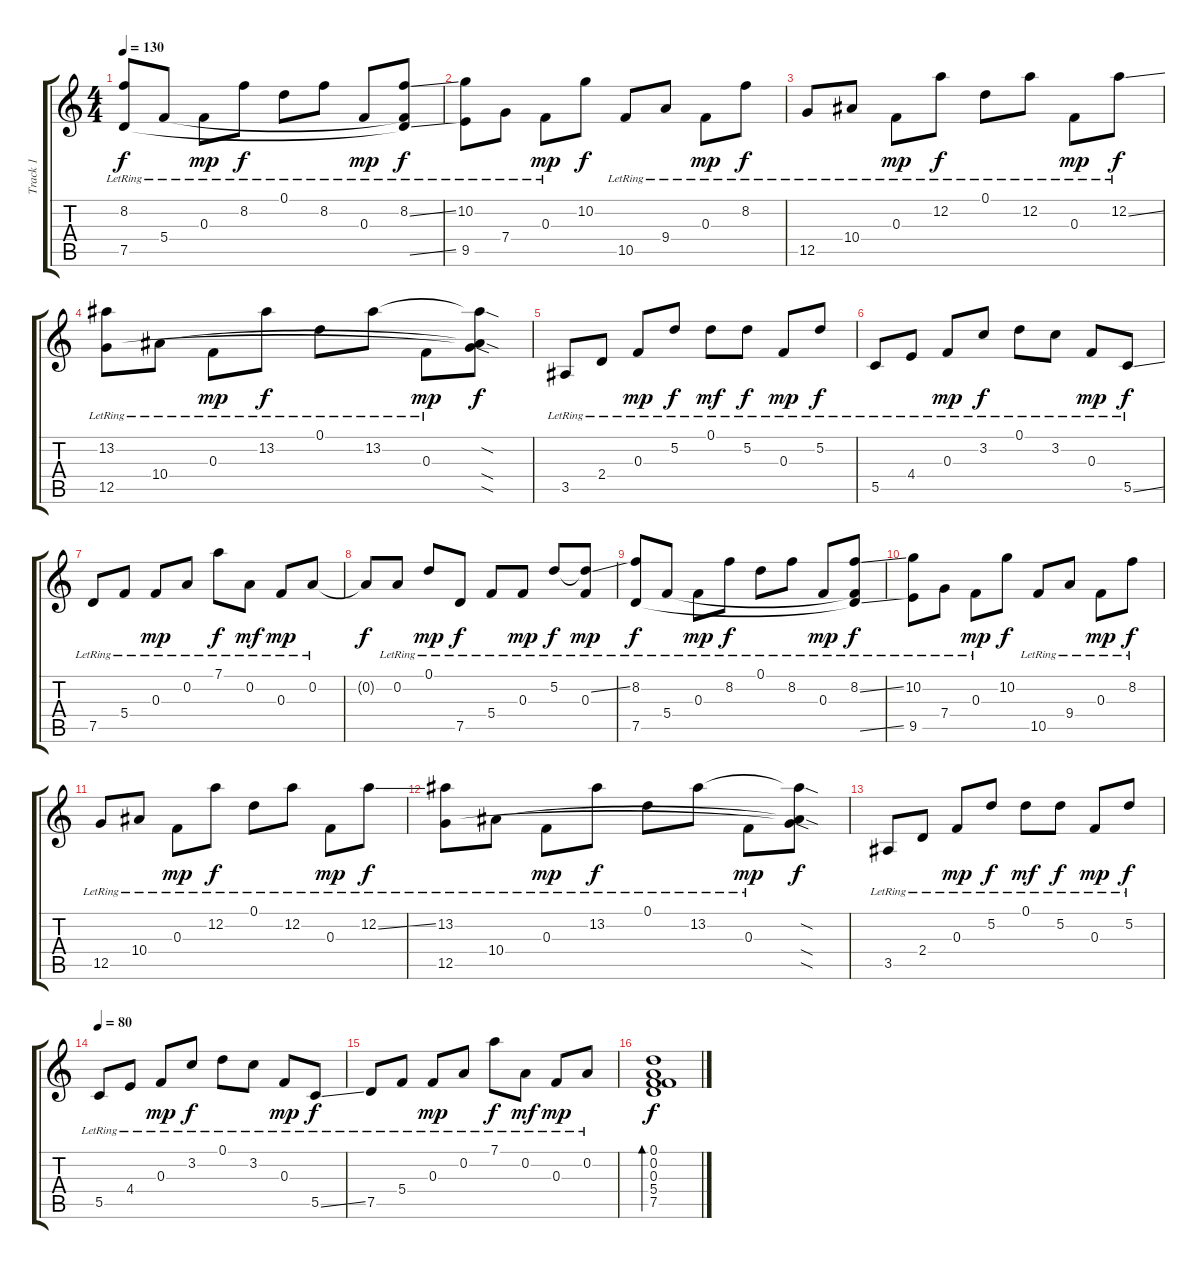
\track ("Track 1" "Track 1") {instrument acousticguitarsteel}
\staff {score tabs}
\tuning (D4 A3 F3 C3 G2 C2) {hide}
\ts (4 4)
\tempo 130
\clef g2
\ks c
(8.2 7.5{lr}).8{dy f} 5.4{lr}.8 0.3{lr}.8{dy mp} 8.2{lr}.8{dy f} 0.1{lr}.8 8.2{lr}.8 0.3{lr}.8{dy mp} (8.2{ss lr} 5.4{t} 7.5{ss t}).8{dy f} |
(10.2{lr} 9.5{lr}).8 7.4{lr}.8 0.3{lr}.8{dy mp} 10.2.8{dy f} 10.5{lr}.8 9.4{lr}.8 0.3{lr}.8{dy mp} 8.2{lr}.8{dy f} |
12.5{lr}.8 10.4{lr}.8 0.3{lr}.8{dy mp} 12.2{lr}.8{dy f} 0.1{lr}.8 12.2{lr}.8 0.3{lr}.8{dy mp} 12.2{ss lr}.8{dy f} |
(13.2{lr} 12.5).8 10.4{lr}.8 0.3{lr}.8{dy mp} 13.2{lr}.8{dy f} 0.1{lr}.8 13.2{lr}.8 0.3{lr}.8{dy mp} (13.2{sod t} 10.4{sod t} 12.5{sod t}).8{dy f} |
3.5{lr}.8 2.4{lr}.8 0.3{lr}.8{dy mp} 5.2{lr}.8{dy f} 0.1{lr}.8{dy mf} 5.2{lr}.8{dy f} 0.3{lr}.8{dy mp} 5.2{lr}.8{dy f} |
5.5{lr}.8 4.4{lr}.8 0.3{lr}.8{dy mp} 3.2{lr}.8{dy f} 0.1{lr}.8 3.2{lr}.8 0.3{lr}.8{dy mp} 5.5{ss lr}.8{dy f} |
7.5{lr}.8 5.4{lr}.8 0.3{lr}.8{dy mp} 0.2{lr}.8 7.1{lr}.8{dy f} 0.2{lr}.8{dy mf} 0.3{lr}.8{dy mp} 0.2{lr}.8 |
0.2{t}.8{dy f} 0.2{lr}.8 0.1{lr}.8{dy mp} 7.5{lr}.8{dy f} 5.4{lr}.8 0.3{lr}.8{dy mp} 5.2{lr}.8{dy f} (5.2{ss t} 0.3{lr}).8{dy mp} |
(8.2 7.5{lr}).8{dy f} 5.4{lr}.8 0.3{lr}.8{dy mp} 8.2{lr}.8{dy f} 0.1{lr}.8 8.2{lr}.8 0.3{lr}.8{dy mp} (8.2{ss lr} 5.4{t} 7.5{ss t}).8{dy f} |
(10.2{lr} 9.5{lr}).8 7.4{lr}.8 0.3{lr}.8{dy mp} 10.2.8{dy f} 10.5{lr}.8 9.4{lr}.8 0.3{lr}.8{dy mp} 8.2{lr}.8{dy f} |
12.5{lr}.8 10.4{lr}.8 0.3{lr}.8{dy mp} 12.2{lr}.8{dy f} 0.1{lr}.8 12.2{lr}.8 0.3{lr}.8{dy mp} 12.2{ss lr}.8{dy f} |
(13.2{lr} 12.5).8 10.4{lr}.8 0.3{lr}.8{dy mp} 13.2{lr}.8{dy f} 0.1{lr}.8 13.2{lr}.8 0.3{lr}.8{dy mp} (13.2{sod t} 10.4{sod t} 12.5{sod t}).8{dy f} |
3.5{lr}.8 2.4{lr}.8 0.3{lr}.8{dy mp} 5.2{lr}.8{dy f} 0.1{lr}.8{dy mf} 5.2{lr}.8{dy f} 0.3{lr}.8{dy mp} 5.2{lr}.8{dy f} |
\tempo 80
5.5{lr}.8 4.4{lr}.8 0.3{lr}.8{dy mp} 3.2{lr}.8{dy f} 0.1{lr}.8 3.2{lr}.8 0.3{lr}.8{dy mp} 5.5{ss lr}.8{dy f} |
7.5{lr}.8 5.4{lr}.8 0.3{lr}.8{dy mp} 0.2{lr}.8 7.1{lr}.8{dy f} 0.2{lr}.8{dy mf} 0.3{lr}.8{dy mp} 0.2{lr}.8 |
(0.1 0.2 0.3 5.4 7.5).1{bd 60 dy f}
